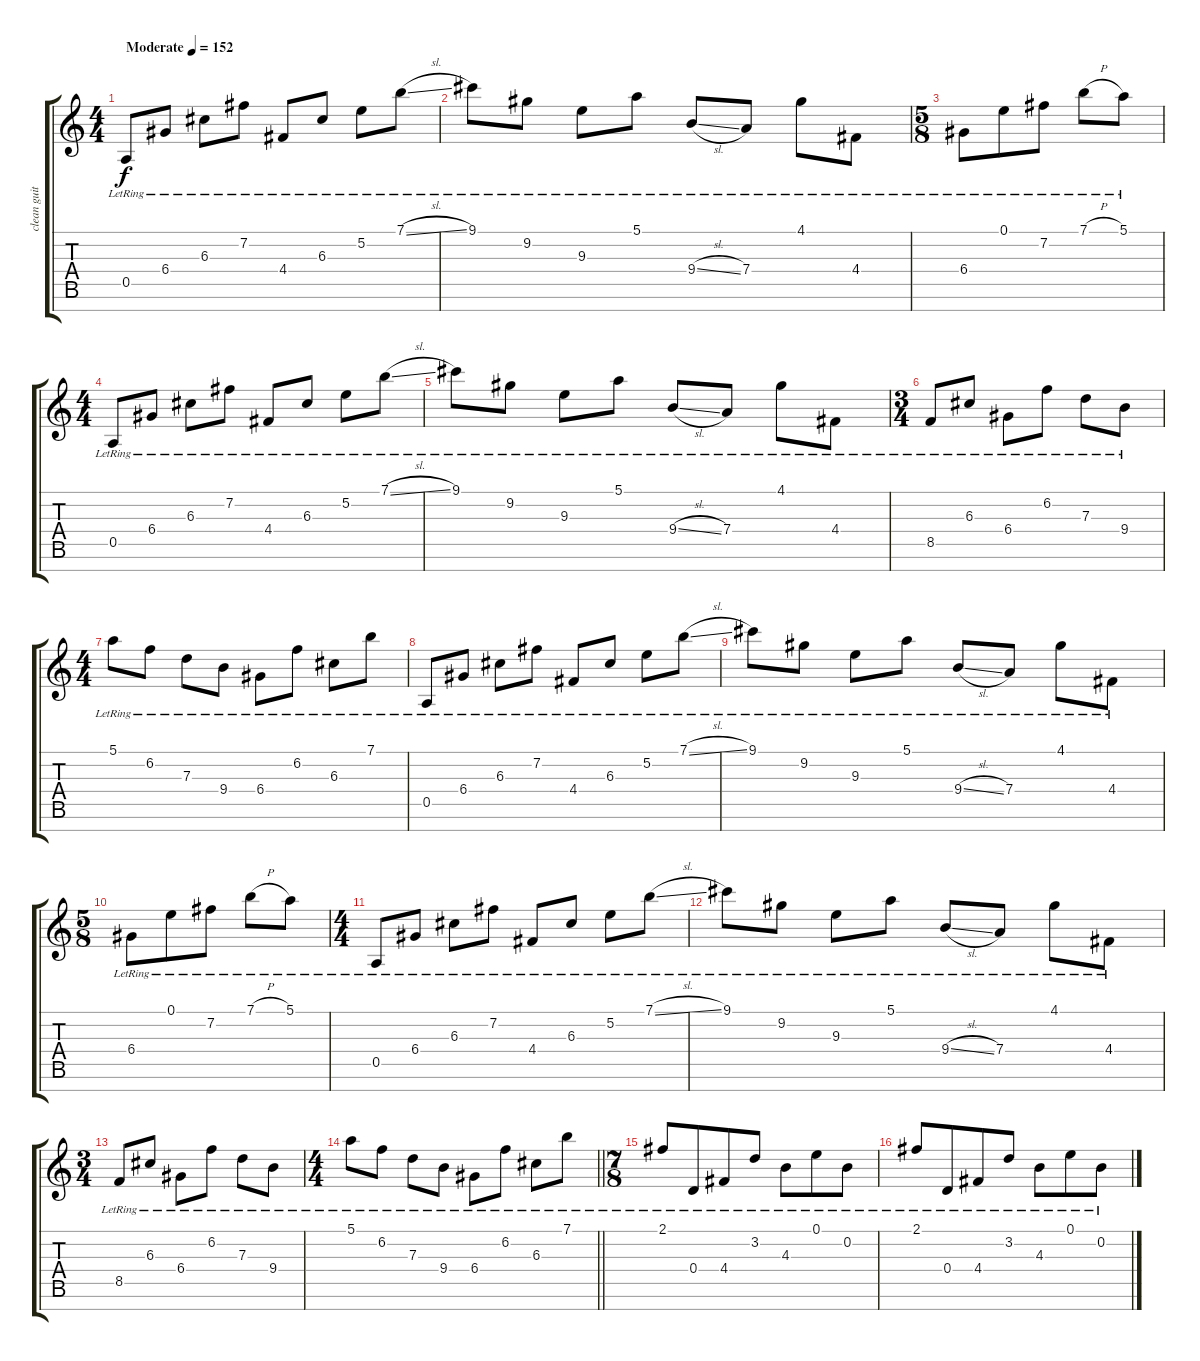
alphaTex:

\track ("clean guitar 1" "clean guit") {instrument acousticguitarsteel}
\staff {score tabs}
\tuning (E4 B3 G3 D3 A2 E2 B1) {hide}
\ts (4 4)
\tempo (152 "Moderate")
\clef g2
\ks c
0.5{lr}.8{dy f instrument acousticguitarsteel} 6.4{lr}.8 6.3{lr}.8 7.2{lr}.8 4.4{lr}.8 6.3{lr}.8 5.2{lr}.8 7.1{sl lr}.8 |
9.1{lr}.8 9.2{lr}.8 9.3{lr}.8 5.1{lr}.8 9.4{sl lr}.8 7.4{lr}.8 4.1{lr}.8 4.4{lr}.8 |
\ts (5 8)
6.4{lr}.8 0.1{lr}.8 7.2{lr}.8 7.1{h lr}.8 5.1{lr}.8 |
\ts (4 4)
0.5{lr}.8 6.4{lr}.8 6.3{lr}.8 7.2{lr}.8 4.4{lr}.8 6.3{lr}.8 5.2{lr}.8 7.1{sl lr}.8 |
9.1{lr}.8 9.2{lr}.8 9.3{lr}.8 5.1{lr}.8 9.4{sl lr}.8 7.4{lr}.8 4.1{lr}.8 4.4{lr}.8 |
\ts (3 4)
8.5{lr}.8 6.3{lr}.8 6.4{lr}.8 6.2{lr}.8 7.3{lr}.8 9.4{lr}.8 |
\ts (4 4)
5.1{lr}.8 6.2{lr}.8 7.3{lr}.8 9.4{lr}.8 6.4{lr}.8 6.2{lr}.8 6.3{lr}.8 7.1{lr}.8 |
0.5{lr}.8 6.4{lr}.8 6.3{lr}.8 7.2{lr}.8 4.4{lr}.8 6.3{lr}.8 5.2{lr}.8 7.1{sl lr}.8 |
9.1{lr}.8 9.2{lr}.8 9.3{lr}.8 5.1{lr}.8 9.4{sl lr}.8 7.4{lr}.8 4.1{lr}.8 4.4{lr}.8 |
\ts (5 8)
6.4{lr}.8 0.1{lr}.8 7.2{lr}.8 7.1{h lr}.8 5.1{lr}.8 |
\ts (4 4)
0.5{lr}.8 6.4{lr}.8 6.3{lr}.8 7.2{lr}.8 4.4{lr}.8 6.3{lr}.8 5.2{lr}.8 7.1{sl lr}.8 |
9.1{lr}.8 9.2{lr}.8 9.3{lr}.8 5.1{lr}.8 9.4{sl lr}.8 7.4{lr}.8 4.1{lr}.8 4.4{lr}.8 |
\ts (3 4)
8.5{lr}.8 6.3{lr}.8 6.4{lr}.8 6.2{lr}.8 7.3{lr}.8 9.4{lr}.8 |
\ts (4 4)
\barLineRight lightlight
5.1{lr}.8 6.2{lr}.8 7.3{lr}.8 9.4{lr}.8 6.4{lr}.8 6.2{lr}.8 6.3{lr}.8 7.1{lr}.8 |
\ts (7 8)
2.1{lr}.8 0.4{lr}.8 4.4{lr}.8 3.2{lr}.8 4.3{lr}.8 0.1{lr}.8 0.2{lr}.8 |
2.1{lr}.8 0.4{lr}.8 4.4{lr}.8 3.2{lr}.8 4.3{lr}.8 0.1{lr}.8 0.2{lr}.8
